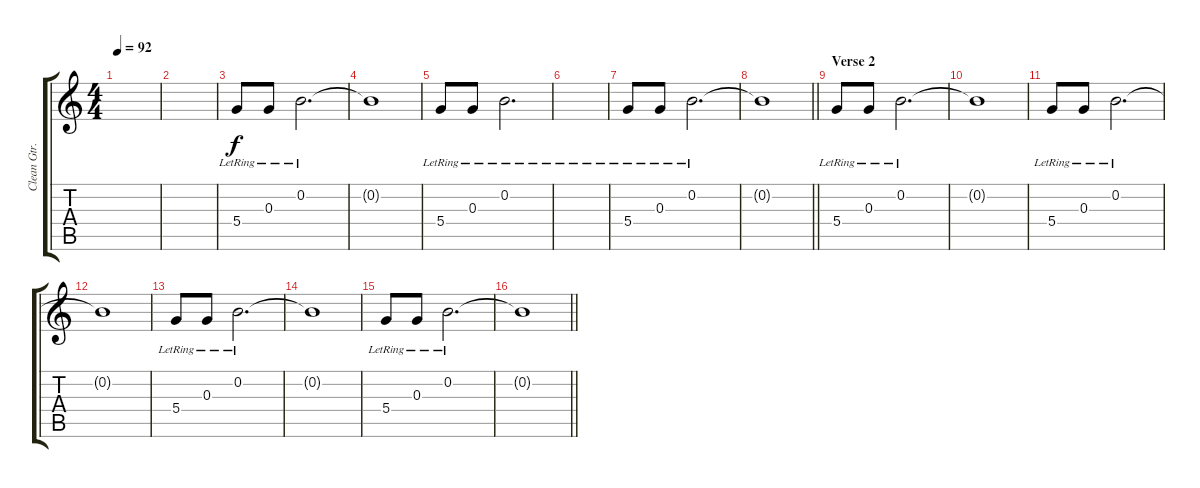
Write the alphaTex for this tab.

\track ("Clean Gtr. 2" "Clean Gtr.") {instrument electricguitarclean}
\staff {score tabs}
\tuning (E4 B3 G3 D3 A2 D2) {hide}
\ts (4 4)
\section ("" "")
\tempo 92
\clef g2
\ks c
|
|
5.4{lr}.8 0.3{lr}.8 0.2{lr}.2{d} |
0.2{t}.1 |
5.4{lr}.8 0.3{lr}.8 0.2{lr}.2{d} |
|
5.4{lr}.8 0.3{lr}.8 0.2{lr}.2{d} |
\barLineRight lightlight
0.2{t}.1 |
\section ("" "Verse 2")
5.4{lr}.8 0.3{lr}.8 0.2{lr}.2{d} |
0.2{t}.1 |
5.4{lr}.8 0.3{lr}.8 0.2{lr}.2{d} |
0.2{t}.1 |
5.4{lr}.8 0.3{lr}.8 0.2{lr}.2{d} |
0.2{t}.1 |
5.4{lr}.8 0.3{lr}.8 0.2{lr}.2{d} |
\barLineRight lightlight
0.2{t}.1
